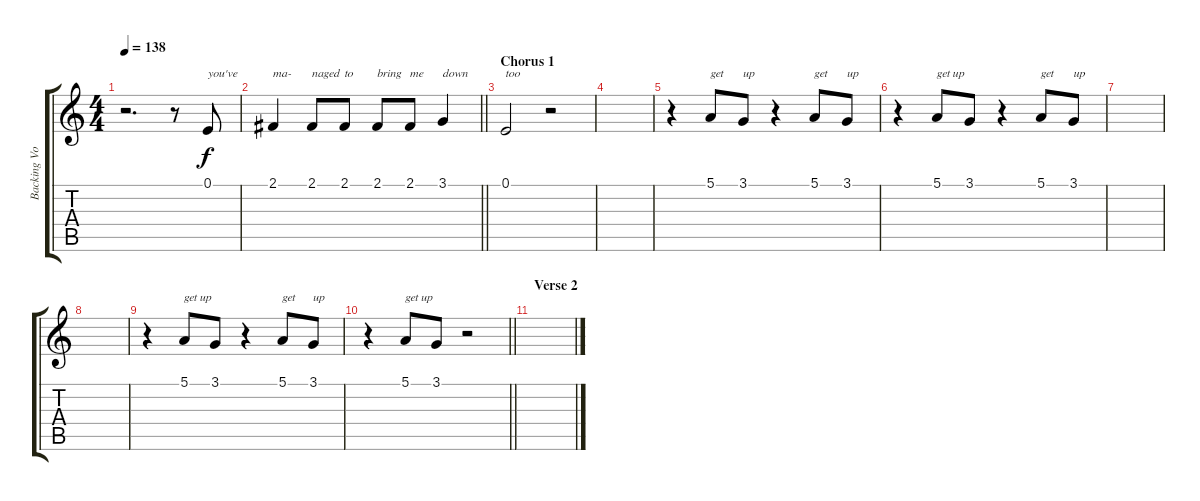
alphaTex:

\track ("Backing Vocals" "Backing Vo") {instrument oboe}
\staff {score tabs}
\tuning (E4 B3 G3 D3 A2 E2) {hide}
\ts (4 4)
\tempo 138
\clef g2
\ks c
r.2{d dy f} r.8 0.1.8{txt "you've"} |
\barLineRight lightlight
2.1.4{txt "ma-"} 2.1.8{txt "naged"} 2.1.8{txt "to"} 2.1.8{txt "bring"} 2.1.8{txt "me"} 3.1.4{txt "down"} |
\section ("" "Chorus 1")
0.1.2{txt "too"} r.2 |
|
r.4 5.1.8{txt "get"} 3.1.8{txt "up"} r.4 5.1.8{txt "get"} 3.1.8{txt "up"} |
r.4 5.1.8{txt "get up"} 3.1.8 r.4 5.1.8{txt "get"} 3.1.8{txt "up"} |
|
|
r.4 5.1.8{txt "get up"} 3.1.8 r.4 5.1.8{txt "get"} 3.1.8{txt "up"} |
\barLineRight lightlight
r.4 5.1.8{txt "get up"} 3.1.8 r.2 |
\section ("" "Verse 2")
